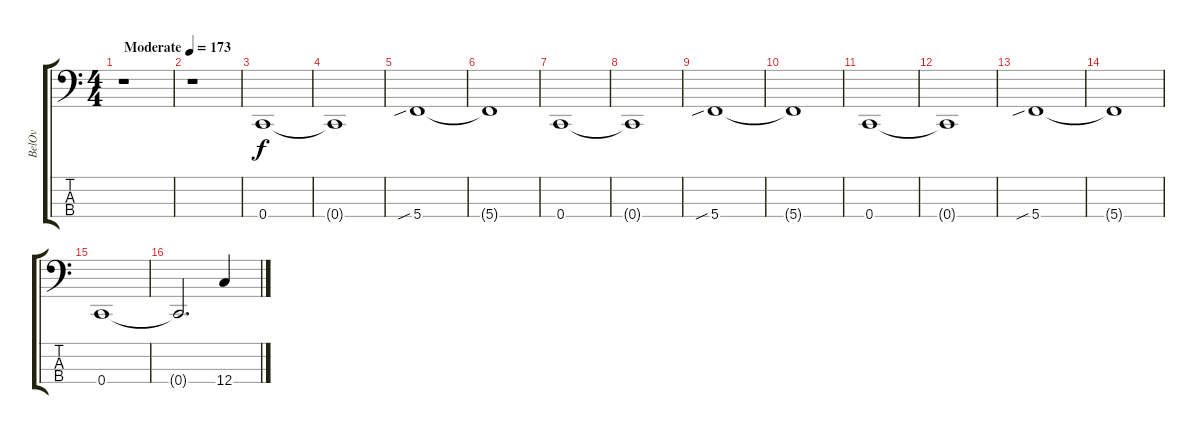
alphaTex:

\track ("BelOv" "BelOv") {instrument electricbasspick}
\staff {score tabs}
\tuning (F2 C2 G1 C1) {hide}
\ts (4 4)
\tempo (173 "Moderate")
\clef f4
\ks c
r.1{dy f instrument electricbasspick} |
r.1 |
0.4.1 |
0.4{t}.1 |
5.4{sib}.1 |
5.4{t}.1 |
0.4.1 |
0.4{t}.1 |
5.4{sib}.1 |
5.4{t}.1 |
0.4.1 |
0.4{t}.1 |
5.4{sib}.1 |
5.4{t}.1 |
0.4.1 |
0.4{t}.2{d} 12.4{ss}.4
